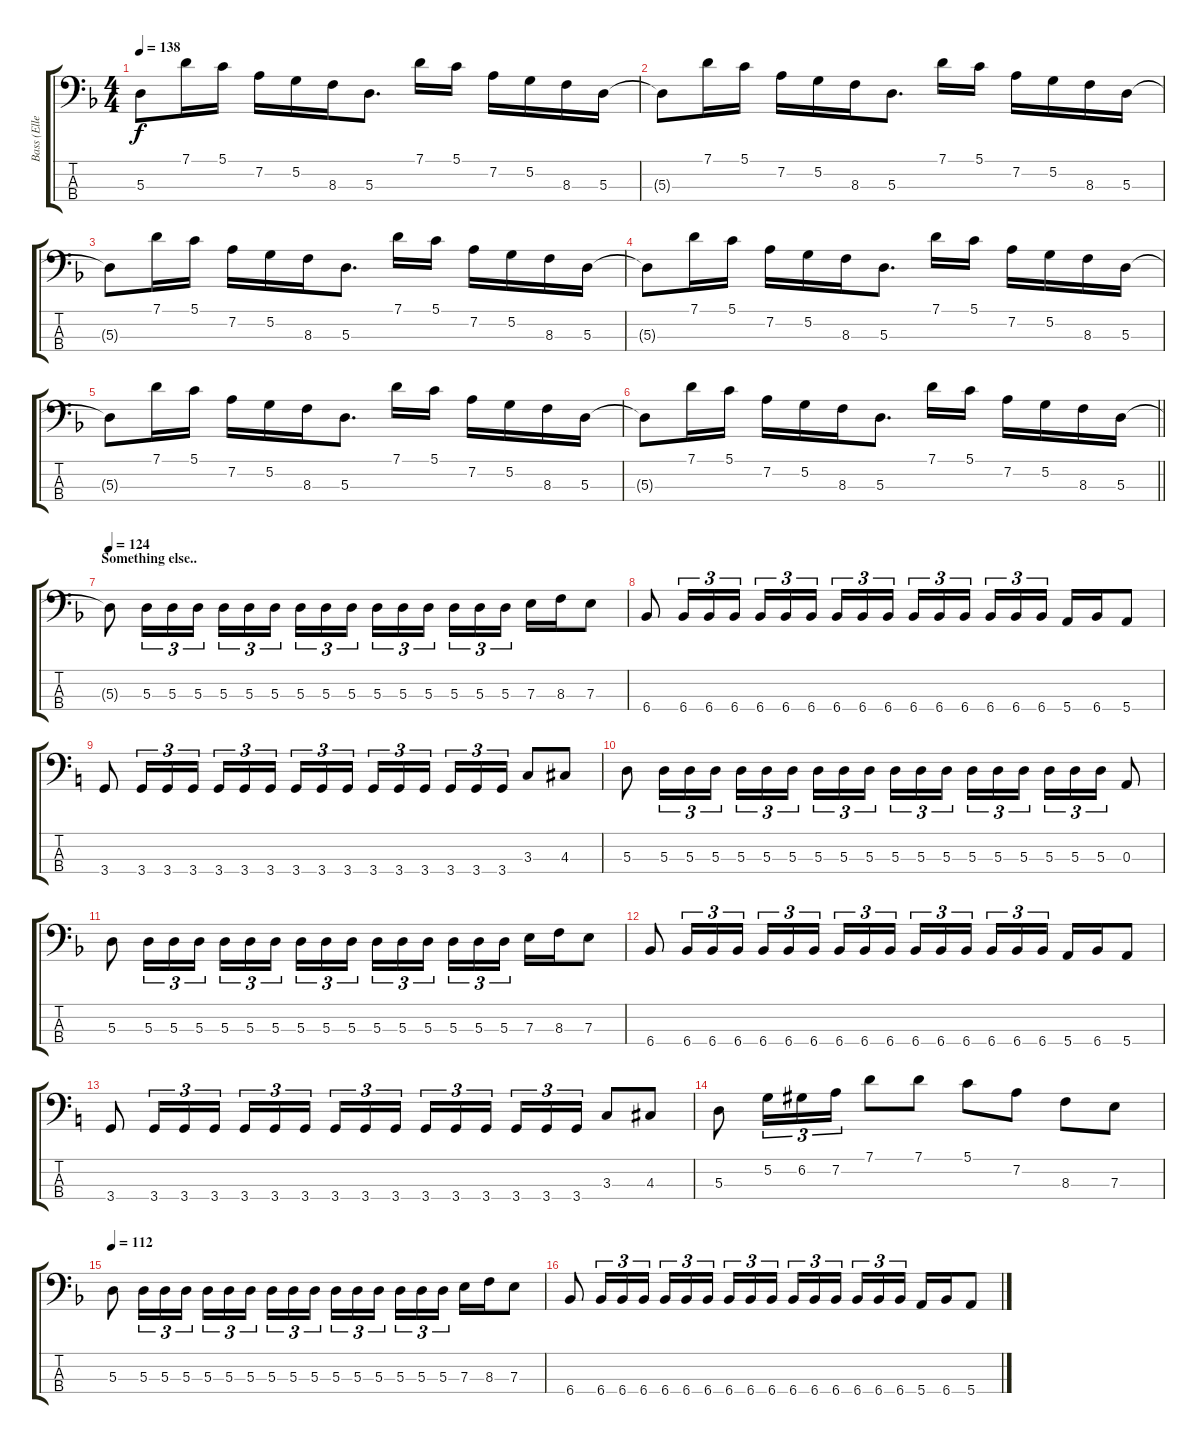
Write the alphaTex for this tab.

\track ("Bass (Ellefson)" "Bass (Elle") {instrument electricbasspick}
\staff {score tabs}
\tuning (G2 D2 A1 E1) {hide}
\ts (4 4)
\tempo 138
\clef f4
\ks f
5.3{t}.8{dy f} 7.1.16 5.1.16 7.2.16 5.2.16 8.3.16 5.3.8{d} 7.1.16 5.1.16 7.2.16 5.2.16 8.3.16 5.3.16 |
5.3{t}.8 7.1.16 5.1.16 7.2.16 5.2.16 8.3.16 5.3.8{d} 7.1.16 5.1.16 7.2.16 5.2.16 8.3.16 5.3.16 |
5.3{t}.8 7.1.16 5.1.16 7.2.16 5.2.16 8.3.16 5.3.8{d} 7.1.16 5.1.16 7.2.16 5.2.16 8.3.16 5.3.16 |
5.3{t}.8 7.1.16 5.1.16 7.2.16 5.2.16 8.3.16 5.3.8{d} 7.1.16 5.1.16 7.2.16 5.2.16 8.3.16 5.3.16 |
5.3{t}.8 7.1.16 5.1.16 7.2.16 5.2.16 8.3.16 5.3.8{d} 7.1.16 5.1.16 7.2.16 5.2.16 8.3.16 5.3.16 |
\barLineRight lightlight
5.3{t}.8 7.1.16 5.1.16 7.2.16 5.2.16 8.3.16 5.3.8{d} 7.1.16 5.1.16 7.2.16 5.2.16 8.3.16 5.3.16 |
\section ("" "Something else..")
\tempo 124
5.3{t}.8 5.3.16{tu (3 2)} 5.3.16{tu (3 2)} 5.3.16{tu (3 2)} 5.3.16{tu (3 2)} 5.3.16{tu (3 2)} 5.3.16{tu (3 2) beam splitsecondary} 5.3.16{tu (3 2)} 5.3.16{tu (3 2)} 5.3.16{tu (3 2)} 5.3.16{tu (3 2)} 5.3.16{tu (3 2)} 5.3.16{tu (3 2) beam splitsecondary} 5.3.16{tu (3 2)} 5.3.16{tu (3 2)} 5.3.16{tu (3 2)} 7.3.16 8.3.16 7.3.8 |
6.4.8 6.4.16{tu (3 2)} 6.4.16{tu (3 2)} 6.4.16{tu (3 2)} 6.4.16{tu (3 2)} 6.4.16{tu (3 2)} 6.4.16{tu (3 2) beam splitsecondary} 6.4.16{tu (3 2)} 6.4.16{tu (3 2)} 6.4.16{tu (3 2)} 6.4.16{tu (3 2)} 6.4.16{tu (3 2)} 6.4.16{tu (3 2) beam splitsecondary} 6.4.16{tu (3 2)} 6.4.16{tu (3 2)} 6.4.16{tu (3 2)} 5.4.16 6.4.16 5.4.8 |
\ks c
3.4.8 3.4.16{tu (3 2)} 3.4.16{tu (3 2)} 3.4.16{tu (3 2)} 3.4.16{tu (3 2)} 3.4.16{tu (3 2)} 3.4.16{tu (3 2) beam splitsecondary} 3.4.16{tu (3 2)} 3.4.16{tu (3 2)} 3.4.16{tu (3 2)} 3.4.16{tu (3 2)} 3.4.16{tu (3 2)} 3.4.16{tu (3 2) beam splitsecondary} 3.4.16{tu (3 2)} 3.4.16{tu (3 2)} 3.4.16{tu (3 2)} 3.3.8 4.3.8 |
5.3.8 5.3.16{tu (3 2)} 5.3.16{tu (3 2)} 5.3.16{tu (3 2)} 5.3.16{tu (3 2)} 5.3.16{tu (3 2)} 5.3.16{tu (3 2) beam splitsecondary} 5.3.16{tu (3 2)} 5.3.16{tu (3 2)} 5.3.16{tu (3 2)} 5.3.16{tu (3 2)} 5.3.16{tu (3 2)} 5.3.16{tu (3 2) beam splitsecondary} 5.3.16{tu (3 2)} 5.3.16{tu (3 2)} 5.3.16{tu (3 2)} 5.3.16{tu (3 2)} 5.3.16{tu (3 2)} 5.3.16{tu (3 2)} 0.3.8 |
\ks f
5.3.8 5.3.16{tu (3 2)} 5.3.16{tu (3 2)} 5.3.16{tu (3 2)} 5.3.16{tu (3 2)} 5.3.16{tu (3 2)} 5.3.16{tu (3 2) beam splitsecondary} 5.3.16{tu (3 2)} 5.3.16{tu (3 2)} 5.3.16{tu (3 2)} 5.3.16{tu (3 2)} 5.3.16{tu (3 2)} 5.3.16{tu (3 2) beam splitsecondary} 5.3.16{tu (3 2)} 5.3.16{tu (3 2)} 5.3.16{tu (3 2)} 7.3.16 8.3.16 7.3.8 |
6.4.8 6.4.16{tu (3 2)} 6.4.16{tu (3 2)} 6.4.16{tu (3 2)} 6.4.16{tu (3 2)} 6.4.16{tu (3 2)} 6.4.16{tu (3 2) beam splitsecondary} 6.4.16{tu (3 2)} 6.4.16{tu (3 2)} 6.4.16{tu (3 2)} 6.4.16{tu (3 2)} 6.4.16{tu (3 2)} 6.4.16{tu (3 2) beam splitsecondary} 6.4.16{tu (3 2)} 6.4.16{tu (3 2)} 6.4.16{tu (3 2)} 5.4.16 6.4.16 5.4.8 |
\ks c
3.4.8 3.4.16{tu (3 2)} 3.4.16{tu (3 2)} 3.4.16{tu (3 2)} 3.4.16{tu (3 2)} 3.4.16{tu (3 2)} 3.4.16{tu (3 2) beam splitsecondary} 3.4.16{tu (3 2)} 3.4.16{tu (3 2)} 3.4.16{tu (3 2)} 3.4.16{tu (3 2)} 3.4.16{tu (3 2)} 3.4.16{tu (3 2) beam splitsecondary} 3.4.16{tu (3 2)} 3.4.16{tu (3 2)} 3.4.16{tu (3 2)} 3.3.8 4.3.8 |
5.3.8 5.2.16{tu (3 2)} 6.2.16{tu (3 2)} 7.2.16{tu (3 2)} 7.1.8 7.1.8 5.1.8 7.2.8 8.3.8 7.3.8 |
\tempo 112
\ks f
5.3.8 5.3.16{tu (3 2)} 5.3.16{tu (3 2)} 5.3.16{tu (3 2)} 5.3.16{tu (3 2)} 5.3.16{tu (3 2)} 5.3.16{tu (3 2) beam splitsecondary} 5.3.16{tu (3 2)} 5.3.16{tu (3 2)} 5.3.16{tu (3 2)} 5.3.16{tu (3 2)} 5.3.16{tu (3 2)} 5.3.16{tu (3 2) beam splitsecondary} 5.3.16{tu (3 2)} 5.3.16{tu (3 2)} 5.3.16{tu (3 2)} 7.3.16 8.3.16 7.3.8 |
6.4.8 6.4.16{tu (3 2)} 6.4.16{tu (3 2)} 6.4.16{tu (3 2)} 6.4.16{tu (3 2)} 6.4.16{tu (3 2)} 6.4.16{tu (3 2) beam splitsecondary} 6.4.16{tu (3 2)} 6.4.16{tu (3 2)} 6.4.16{tu (3 2)} 6.4.16{tu (3 2)} 6.4.16{tu (3 2)} 6.4.16{tu (3 2) beam splitsecondary} 6.4.16{tu (3 2)} 6.4.16{tu (3 2)} 6.4.16{tu (3 2)} 5.4.16 6.4.16 5.4.8
